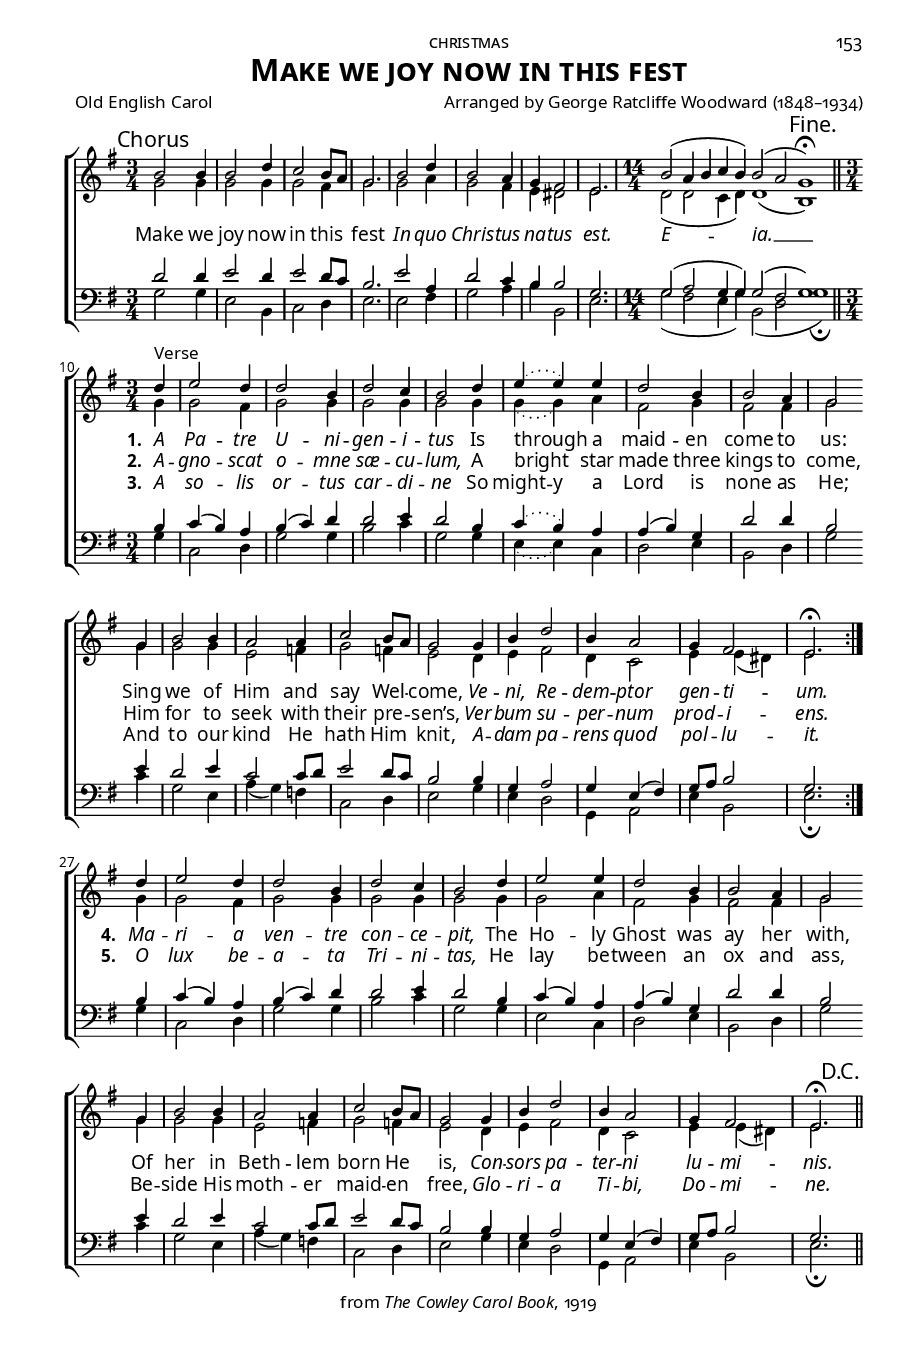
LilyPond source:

\version "2.14.2"
\include "util.ly"
\header {
  title = \markup{\override #'(font-name . "Garamond Premier Pro Semibold"){ \abs-fontsize #15 \smallCapsOldStyle"Make we joy now in this fest"}}
  poet = \markup\oldStyleNum"Old English Carol"
  %composer = \markup\oldStyleNum"Old English Carol"
  composer = \markup\oldStyleNum"Arranged by George Ratcliffe Woodward (1848–1934)"
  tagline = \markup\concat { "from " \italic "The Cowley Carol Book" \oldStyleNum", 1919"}
}
\paper {
  %print-all-headers = ##f
  paper-height = 9\in
  paper-width = 6\in
  indent = 0\in
  %system-system-spacing = #'((basic-distance . 10) (padding . 0))
  system-system-spacing =
    #'((basic-distance . 0)
       (minimum-distance . 0)
       (padding . -5)
       (stretchability . 100))
  ragged-last-bottom = ##f
  ragged-bottom = ##f
  two-sided = ##t
  inner-margin = 0.5\in
  outer-margin = 0.25\in
  top-margin = 0.25\in
  bottom-margin = 0.25\in
  first-page-number = #153
  print-first-page-number = ##t
  headerLine = \markup{\override #'(font-name . "Garamond Premier Pro") \smallCapsOldStyle"christmas"}
  oddHeaderMarkup = \markup\fill-line{
     \override #'(font-name . "Garamond Premier Pro")\abs-fontsize #8.5
     \combine 
        \fill-line{"" \if \should-print-page-number
        \oldStylePageNum""
        }
        \fill-line{\headerLine}
  }
  evenHeaderMarkup = \markup {
     \override #'(font-name . "Garamond Premier Pro")\abs-fontsize #8.5
     \combine
        \if \should-print-page-number
        \oldStylePageNum""
        \fill-line{\headerLine}
  }
}
#(set-global-staff-size 15) \paper{ #(define fonts (make-pango-font-tree "GoudyOlSt BT" "Garamond Premier Pro" "Garamond Premier Pro" (/ 15 20))) }
%6.14 #(set-global-staff-size 14.7) \paper{ #(define fonts (make-pango-font-tree "Garamond Premier Pro" "Garamond Premier Pro" "Garamond Premier Pro" (/ 14.7 20))) }
global = {
  \key g \major
  \time 3/4
  \autoBeamOff
  \override DynamicLineSpanner #'staff-padding = #0.0
  \override DynamicLineSpanner #'Y-extent = #'(-1 . 1)
}

sopMusic = \relative c' {
  \once \override Score.RehearsalMark #'self-alignment-X = #LEFT
  \mark "Chorus"
  \repeat volta 3 {
    b'2 b4 |
    b2 d4 |
    c2 b8[ a] |
    g2. |
    b2 d4 |
    b2 a4 |
    
    g4 fis2 |
    e2. |
    \time 14/4
    \partial 4*14 b'2( a4 b c b) b2( a g1\fermata) \bar "||"
    \once \override Score.RehearsalMark #'break-visibility = #end-of-line-visible
    \once \override Score.RehearsalMark #'self-alignment-X = #RIGHT
    \mark "Fine." 
    \time 3/4 \break
    
    \partial 4 d'4^"Verse" |
    e2 d4 |
    d2 b4 |
    d2 c4 |
    b2 d4 |
    \slurDotted
    e4( e) e4 |
    
    \slurSolid
    d2 b4 |
    b2 a4 |
    g2 \bar""\break g4 |
    b2 b4 |
    a2 a4 |
    
    c2 b8[ a] |
    g2 g4 |
    b4 d2 |
    b4 a2 |
    g4 fis2 |
    e2.\fermata 
    \break
  }
  
  
  \partial 4 d'4 |
  e2 d4 |
  d2 b4 |
  d2 c4 |
  b2 d4 |
  e2 e4 |
  
  d2 b4 |
  b2 a4 |
  g2 \bar""\break g4 |
  b2 b4 |
  a2 a4 |
  
  c2 b8[ a] |
  g2 g4 |
  b4 d2 |
  b4 a2 |
  g4 fis2 |
  e2.\fermata
  \once \override Score.RehearsalMark #'break-visibility = #end-of-line-visible
  \once \override Score.RehearsalMark #'self-alignment-X = #RIGHT
  \mark "D.C." \bar "||" \break
}
sopWords = \lyricmode {
  
}

altoMusic = \relative c' {
  g'2 g4 |
  g2 g4 |
  g2 fis4 |
  g2. |
  g2 a4 |
  g2 fis4 |
  
  e4 dis2 |
  e2. |
  \time 14/4
  \partial 4*14 d2( d c4 d) d1( b) \bar "||"
  \time 3/4
  
  \partial 4 g'4 |
  g2 fis4 |
  g2 g4 |
  g2 g4 |
  g2 g4 |
  \slurDotted
  g4( g) a4 |
  
  \slurSolid
  fis2 g4 |
  fis2 fis4 |
  g2 g4 |
  g2 g4 |
  e2 f4 |
  
  g2 f4 |
  e2 d4 |
  e4 fis2 |
  d4 c2 |
  e4 e( dis) e2.
  
  
  
  \partial 4 g4 |
  g2 fis4 |
  g2 g4 |
  g2 g4 |
  g2 g4 |
  g2 a4 |
  
  fis2 g4 |
  fis2 fis4 |
  g2 g4 |
  g2 g4 |
  e2 f4 |
  
  g2 f4 |
  e2 d4 |
  e4 fis2 |
  d4 c2 |
  e4 e( dis) e2. \bar "||"
}
altoWords = \lyricmode {
  \dropLyricsV
  Make we joy now in this fest
  \markup\italic In \markup\italic quo \markup\italic Chris -- \markup\italic tus \markup\italic na -- \markup\italic tus \markup\italic est.
  \markup\italic E -- \markup\italic ia. __
  
  \set stanza = #"1. "
  \markup\italic A \markup\italic Pa -- \markup\italic tre \markup\italic U -- \markup\italic ni -- \markup\italic gen -- \markup\italic i -- \markup\italic tus
  Is through a maid -- en come to us:
  Sing we of Him and say Wel -- come,
  \markup\italic Ve -- \markup\italic ni, \markup\italic Re -- \markup\italic dem -- \markup\italic ptor
  \set associatedVoice = "sopranos"
  \markup\italic gen -- \markup\italic ti -- \markup\italic um.
  
  
  \set stanza = #"4. "
  \unset associatedVoice
  \markup\italic Ma -- \markup\italic ri -- \markup\italic a \markup\italic ven -- \markup\italic tre \markup\italic con -- \markup\italic ce -- \markup\italic pit,
  The Ho -- ly Ghost was ay her with,
  Of her in Beth -- lem born He is,
  \markup\italic Con -- \markup\italic sors \markup\italic pa -- \markup\italic ter -- \markup\italic ni
  \set associatedVoice = "sopranos"
  \markup\italic lu -- \markup\italic mi -- \markup\italic nis.
}
altoWordsII = \lyricmode {
  \dropLyricsV
  \repeat unfold 16{\skip1}
  \set stanza = #"2. "
  \markup\italic A -- \markup\italic gno -- \markup\italic scat \markup\italic o -- \markup\italic mne \markup\italic sæ -- \markup\italic cu -- \markup\italic lum,
  A bright star made three kings to come,
  Him for to seek with their pre -- sen’s,
  \markup\italic Ver -- \markup\italic bum \markup\italic su -- \markup\italic per -- \markup\italic num
  \set associatedVoice = "sopranos"
  \markup\italic prod -- \markup\italic i -- \markup\italic ens.
  
  
  \set stanza = #"5. "
  \unset associatedVoice
  \markup\italic O \markup\italic lux \markup\italic be -- \markup\italic a -- \markup\italic ta \markup\italic Tri -- \markup\italic ni -- \markup\italic tas,
  He lay be -- tween an ox and ass,
  Be -- side His moth -- er maid -- en free,
  \markup\italic Glo -- \markup\italic ri -- \markup\italic a \markup\italic Ti -- \markup\italic bi,
  \set associatedVoice = "sopranos"
  \markup\italic Do -- \markup\italic mi -- \markup\italic ne.
}
altoWordsIII = \lyricmode {
  \dropLyricsV
  \repeat unfold 16{\skip1}
  \set stanza = #"3. "
  \markup\italic A \markup\italic so -- \markup\italic lis \markup\italic or -- \markup\italic tus \markup\italic car -- \markup\italic di -- \markup\italic ne
  \set ignoreMelismata = ##t
  So might -- y a Lord is none as He;
  \unset ignoreMelismata
  And to our kind He hath Him knit,
  \markup\italic A -- \markup\italic dam \markup\italic pa -- \markup\italic rens \markup\italic quod
  \set associatedVoice = "sopranos"
  \markup\italic pol -- \markup\italic lu -- \markup\italic it.
}
altoWordsIV = \lyricmode {
  \repeat unfold 16{\skip1}
}
altoWordsV = \lyricmode {
  \repeat unfold 16{\skip1}
}
altoWordsVI = \lyricmode {
  \set stanza = #"6. "
  \set ignoreMelismata = ##t
}
tenorMusic = \relative c' {
  d2 d4 |
  e2 d4 |
  e2 d8[ c] |
  b2. |
  e2 a,4 |
  d2 c4 |
  
  b4 b2 |
  g2. |
  \time 14/4
  \partial 4*14 g2( a g4 g) g2( fis g1) \bar "||"
  \time 3/4
  
  \partial 4 b4 |
  c( b) a |
  b( c) d |
  d2 e4 |
  d2 b4 |
  \slurDotted
  c( b) a |
  
  \slurSolid
  a( b) g |
  d'2 d4 |
  b2 e4 |
  d2 e4 |
  c2 c8[ d] |
  
  e2 d8[ c] |
  b2 b4 |
  g a2 |
  g4 e( fis) |
  g8[ a] b2 |
  g2.
  
  
  
  
  \partial 4 b4 |
  c( b) a |
  b( c) d |
  d2 e4 |
  d2 b4 |
  c( b) a |
  
  a( b) g |
  d'2 d4 |
  b2 e4 |
  d2 e4 |
  c2 c8[ d] |
  
  e2 d8[ c] |
  b2 b4 |
  g a2 |
  g4 e( fis) |
  g8[ a] b2 |
  g2. \bar "||"
}
tenorWords = \lyricmode {

}

bassMusic = \relative c {
  g'2 g4 |
  e2 b4 |
  c2 d4 |
  e2. |
  e2 fis4 |
  g2 a4 |
  
  b4 b,2 |
  e2. |
  \time 14/4
  \partial 4*14 g2( fis e4 g) b,2( d g1\fermata) \bar "||"
  \time 3/4
  
  \partial 4 g4 |
  c,2 d4 |
  g2 g4 |
  b2 c4 |
  g2 g4 |
  \slurDotted
  e4( e) c4 |
  
  \slurSolid
  d2 e4 |
  b2 d4 |
  g2 c4 |
  g2 e4 |
  a( g) f |
  
  c2 d4 |
  e2 g4 |
  e4 d2 |
  g,4 a2 |
  e'4 b2 |
  e2.\fermata
  
  
  
  
  \partial 4 g4 |
  c,2 d4 |
  g2 g4 |
  b2 c4 |
  g2 g4 |
  e2 c4 |
  
  d2 e4 |
  b2 d4 |
  g2 c4 |
  g2 e4 |
  a( g) f |
  
  c2 d4 |
  e2 g4 |
  e4 d2 |
  g,4 a2 |
  e'4 b2 |
  e2.\fermata \bar "||"
}
bassWords = \lyricmode {

}

pianoRH = \relative c' {
  
}
pianoLH = \relative c' {
  
}

\score {
  <<
   \new ChoirStaff <<
    \new Staff = women <<
      \new Voice = "sopranos" { \voiceOne << \global \sopMusic >> }
      \new Voice = "altos" { \voiceTwo << \global \altoMusic >> }
    >>
    \new Lyrics \with { alignAboveContext = #"women" \override VerticalAxisGroup #'nonstaff-relatedstaff-spacing = #'((basic-distance . 1))} \lyricsto "sopranos" \sopWords
    \new Lyrics = "altosVI"  \with { alignBelowContext = #"women" } \lyricsto "altos" \altoWordsVI
    \new Lyrics = "altosV"  \with { alignBelowContext = #"women" } \lyricsto "altos" \altoWordsV
    \new Lyrics = "altosIV"  \with { alignBelowContext = #"women" } \lyricsto "altos" \altoWordsIV
    \new Lyrics = "altosIII"  \with { alignBelowContext = #"women" } \lyricsto "altos" \altoWordsIII
    \new Lyrics = "altosII"  \with { alignBelowContext = #"women" } \lyricsto "altos" \altoWordsII
    \new Lyrics = "altos"  \with { alignBelowContext = #"women" \override VerticalAxisGroup #'nonstaff-relatedstaff-spacing = #'((basic-distance . 1)) } \lyricsto "altos" \altoWords
   \new Staff = men <<
      \clef bass
      \new Voice = "tenors" { \voiceOne << \global \tenorMusic >> }
      \new Voice = "basses" { \voiceTwo << \global \bassMusic >> }
    >>
    \new Lyrics \with { alignAboveContext = #"men" \override VerticalAxisGroup #'nonstaff-relatedstaff-spacing = #'((basic-distance . 1)) } \lyricsto "tenors" \tenorWords
    \new Lyrics \with { alignBelowContext = #"men" \override VerticalAxisGroup #'nonstaff-relatedstaff-spacing = #'((basic-distance . 1)) } \lyricsto "basses" \bassWords
  >>
%    \new PianoStaff << \new Staff { \new Voice { \pianoRH } } \new Staff { \clef "bass" \pianoLH } >>
  >>
  \layout {
%6.14 \context {\Lyrics\override LyricText #'font-size = #0.7 }
    \context {
      \Score
      %\override SpacingSpanner #'base-shortest-duration = #(ly:make-moment 1 8)
      %\override SpacingSpanner #'common-shortest-duration = #(ly:make-moment 1 4)
    }
    \context {
      % Remove all empty staves
      % \Staff \RemoveEmptyStaves \override VerticalAxisGroup #'remove-first = ##t
    }
    \context {
      \Lyrics
      \override LyricText #'X-offset = #center-on-word
    }
  }
  \midi {
    \tempo 4 = 165
    \set Staff.midiInstrument = "piccolo"
  
    \context {
      \Voice
      \remove "Dynamic_performer"
    }
  }
}
